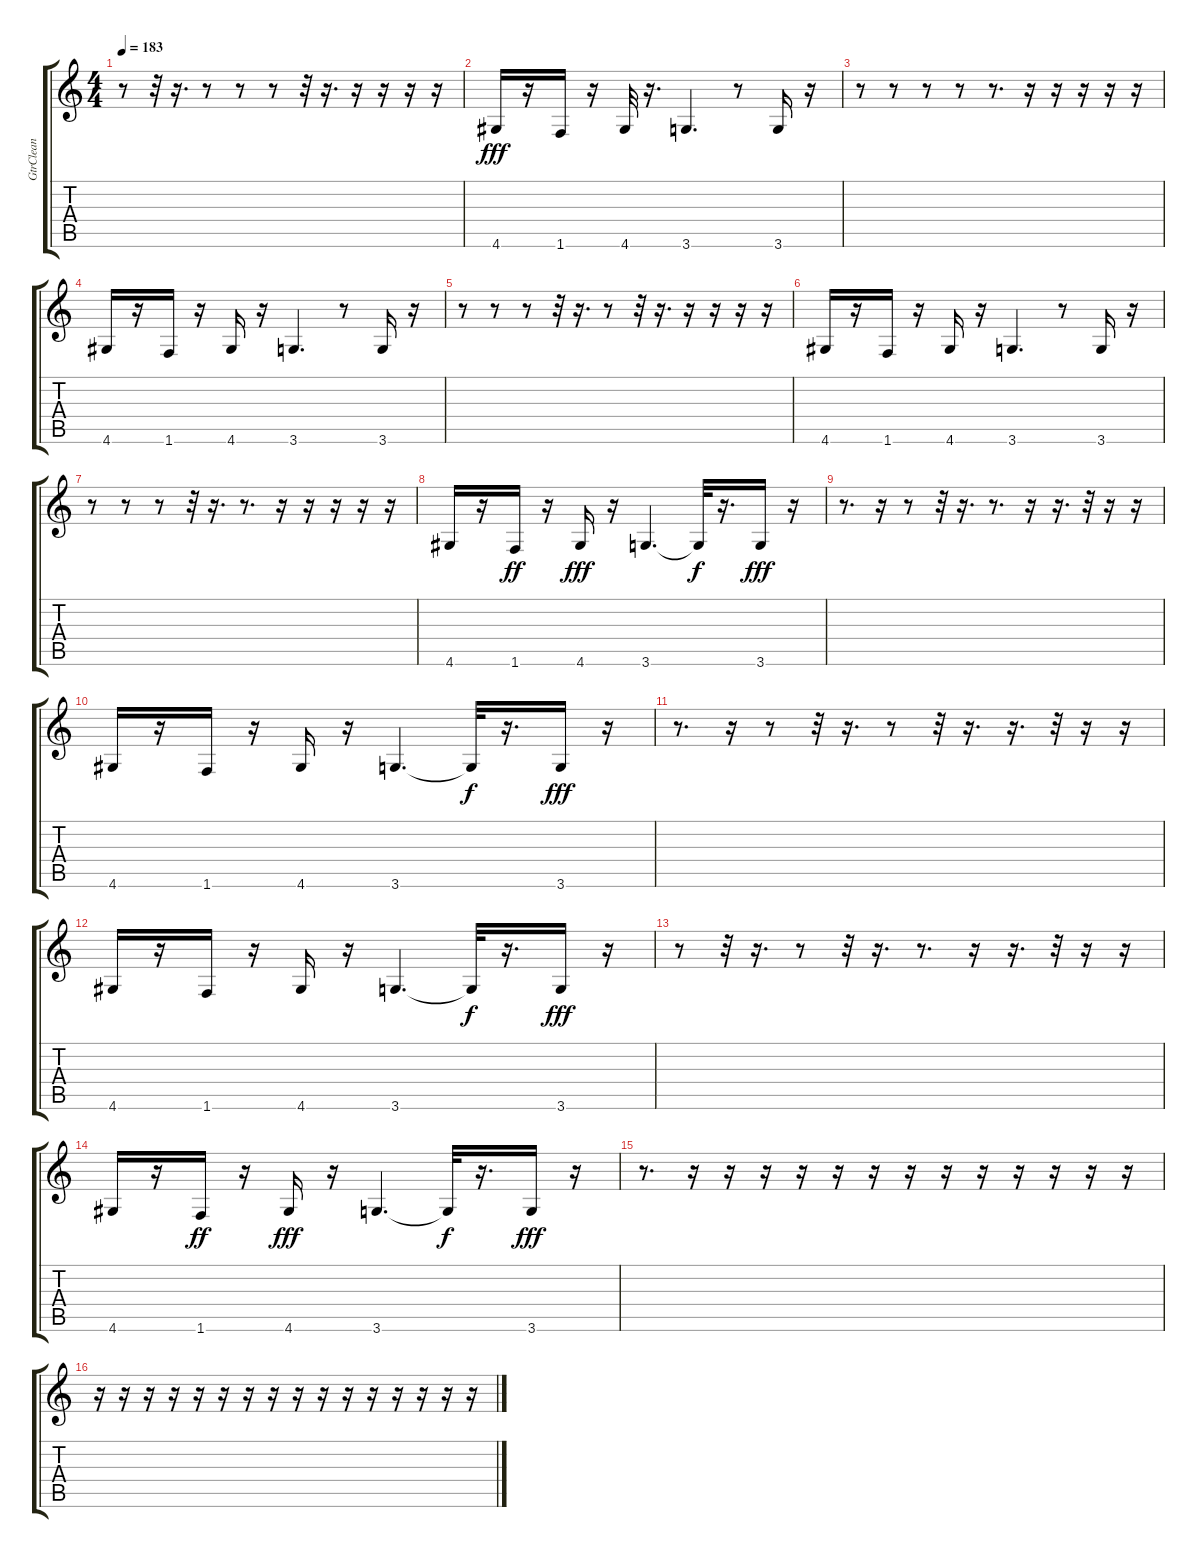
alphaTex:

\track ("GtrClean" "GtrClean") {instrument electricguitarclean}
\staff {score tabs}
\tuning (E4 B3 G3 D3 A2 E2) {hide}
\ts (4 4)
\tempo 183
\clef g2
\ks c
r.8{dy fff} r.32 r.16{d} r.8 r.8 r.8 r.32 r.16{d} r.16 r.16 r.16 r.16 |
4.6.16 r.16 1.6.16 r.16 4.6.32 r.16{d} 3.6.4{d} r.8 3.6.16 r.16 |
r.8 r.8 r.8 r.8 r.8{d} r.16 r.16 r.16 r.16 r.16 |
4.6.16 r.16 1.6.16 r.16 4.6.16 r.16 3.6.4{d} r.8 3.6.16 r.16 |
r.8 r.8 r.8 r.32 r.16{d} r.8 r.32 r.16{d} r.16 r.16 r.16 r.16 |
4.6.16 r.16 1.6.16 r.16 4.6.16 r.16 3.6.4{d} r.8 3.6.16 r.16 |
r.8 r.8 r.8 r.32 r.16{d} r.8{d} r.16 r.16 r.16 r.16 r.16 |
4.6.16 r.16 1.6.16{dy ff} r.16 4.6.16{dy fff} r.16 3.6.4{d} 3.6{t}.32{dy f} r.16{d} 3.6.16{dy fff} r.16 |
r.8{d} r.16 r.8 r.32 r.16{d} r.8{d} r.16 r.16{d} r.32 r.16 r.16 |
4.6.16 r.16 1.6.16 r.16 4.6.16 r.16 3.6.4{d} 3.6{t}.32{dy f} r.16{d} 3.6.16{dy fff} r.16 |
r.8{d} r.16 r.8 r.32 r.16{d} r.8 r.32 r.16{d} r.16{d} r.32 r.16 r.16 |
4.6.16 r.16 1.6.16 r.16 4.6.16 r.16 3.6.4{d} 3.6{t}.32{dy f} r.16{d} 3.6.16{dy fff} r.16 |
r.8 r.32 r.16{d} r.8 r.32 r.16{d} r.8{d} r.16 r.16{d} r.32 r.16 r.16 |
4.6.16 r.16 1.6.16{dy ff} r.16 4.6.16{dy fff} r.16 3.6.4{d} 3.6{t}.32{dy f} r.16{d} 3.6.16{dy fff} r.16 |
r.8{d} r.16 r.16 r.16 r.16 r.16 r.16 r.16 r.16 r.16 r.16 r.16 r.16 r.16 |
r.16 r.16 r.16 r.16 r.16 r.16 r.16 r.16 r.16 r.16 r.16 r.16 r.16 r.16 r.16 r.16
